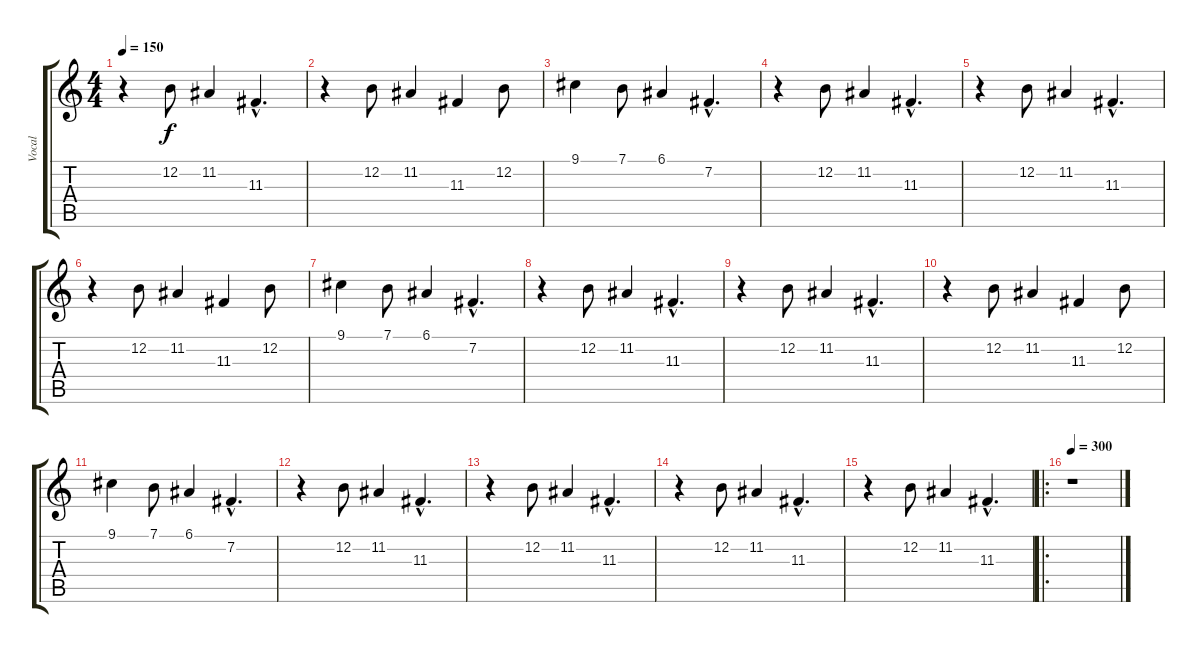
\track ("Vocal" "Vocal") {instrument cello}
\staff {score tabs}
\tuning (E4 B3 G3 D3 A2 E2) {hide}
\ts (4 4)
\tempo 150
\clef g2
\ks c
r.4{dy f} 12.2.8 11.2.4 11.3{hac}.4{d} |
r.4 12.2.8 11.2.4 11.3.4 12.2.8 |
9.1.4 7.1.8 6.1.4 7.2{hac}.4{d} |
r.4 12.2.8 11.2.4 11.3{hac}.4{d} |
r.4 12.2.8 11.2.4 11.3{hac}.4{d} |
r.4 12.2.8 11.2.4 11.3.4 12.2.8 |
9.1.4 7.1.8 6.1.4 7.2{hac}.4{d} |
r.4 12.2.8 11.2.4 11.3{hac}.4{d} |
r.4 12.2.8 11.2.4 11.3{hac}.4{d} |
r.4 12.2.8 11.2.4 11.3.4 12.2.8 |
9.1.4 7.1.8 6.1.4 7.2{hac}.4{d} |
r.4 12.2.8 11.2.4 11.3{hac}.4{d} |
r.4 12.2.8 11.2.4 11.3{hac}.4{d} |
r.4 12.2.8 11.2.4 11.3{hac}.4{d} |
r.4 12.2.8 11.2.4 11.3{hac}.4{d} |
\ro
\tempo 300
r.1
